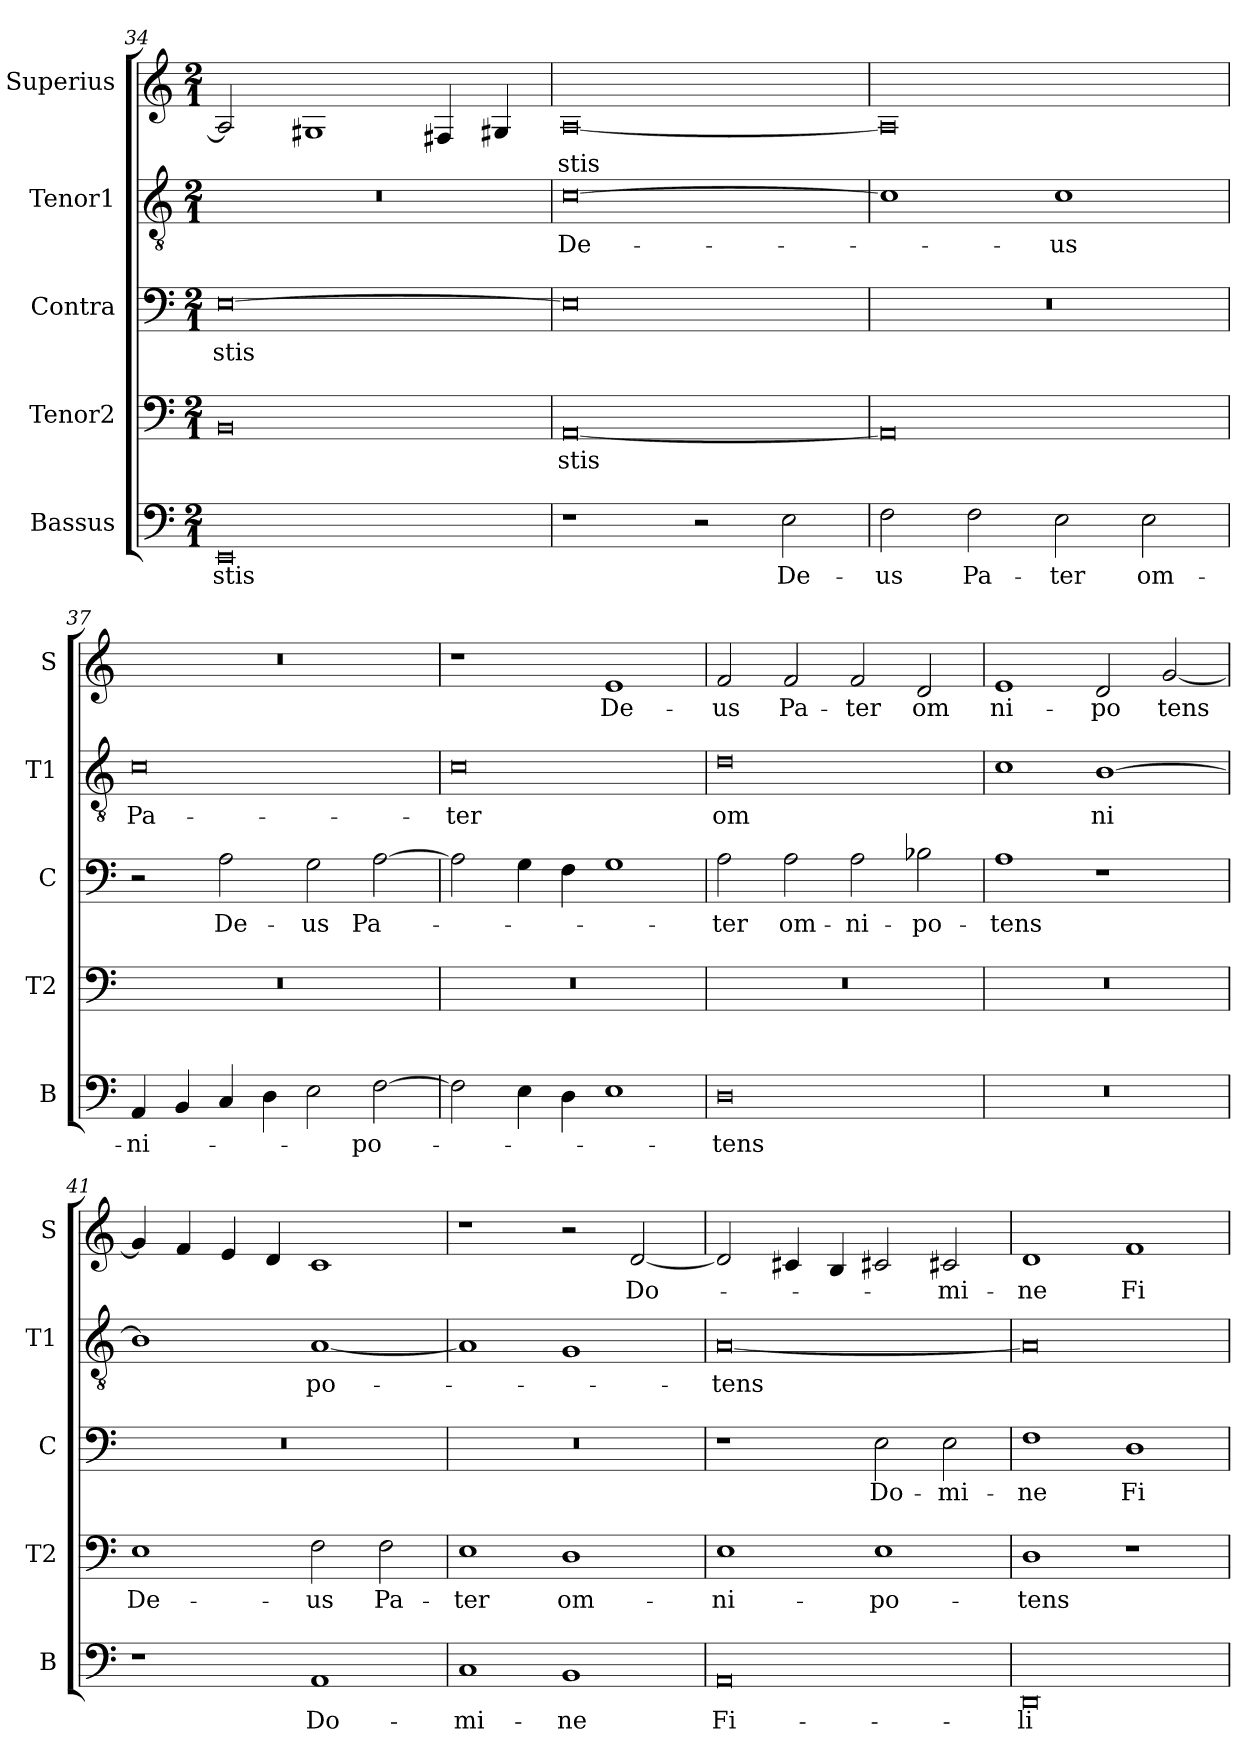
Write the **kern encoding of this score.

**kern	**text	**kern	**text	**kern	**text	**kern	**text	**kern	**text
*part5	*part5	*part4	*part4	*part3	*part3	*part2	*part2	*part1	*part1
*staff5	*staff5	*staff4	*staff4	*staff3	*staff3	*staff2	*staff2	*staff1	*staff1
*I"Bassus	*	*I"Tenor2	*	*I"Contra	*	*I"Tenor1	*	*I"Superius	*
*I'B	*	*I'T2	*	*I'C	*	*I'T1	*	*I'S	*
*clefF4	*	*clefF4	*	*clefF4	*	*clefGv2	*	*clefG2	*
*k[]	*	*k[]	*	*k[]	*	*k[]	*	*k[]	*
*M2/1	*	*M2/1	*	*M2/1	*	*M2/1	*	*M2/1	*
=34	=34	=34	=34	=34	=34	=34	=34	=34	=34
0EE	-stis	0BB	.	[0E	-stis	0r	.	2A/]	.
.	.	.	.	.	.	.	.	1G#X	.
.	.	.	.	.	.	.	.	4F#X/	.
.	.	.	.	.	.	.	.	4G#X/	.
=35	=35	=35	=35	=35	=35	=35	=35	=35	=35
1r	.	[0AA	-stis	0E]	.	[0c	De-	[0A	-stis
2r	.	.	.	.	.	.	.	.	.
2E\	De-	.	.	.	.	.	.	.	.
=36	=36	=36	=36	=36	=36	=36	=36	=36	=36
2F\	-us	0AA]	.	0r	.	1c]	.	0A]	.
2F\	Pa-	.	.	.	.	.	.	.	.
2E\	-ter	.	.	.	.	1c	-us	.	.
2E\	om-	.	.	.	.	.	.	.	.
=37	=37	=37	=37	=37	=37	=37	=37	=37	=37
4AA/	-ni-	0r	.	2r	.	0c	Pa-	0r	.
4BB/	.	.	.	.	.	.	.	.	.
4C/	.	.	.	2A\	De-	.	.	.	.
4D\	.	.	.	.	.	.	.	.	.
2E\	.	.	.	2G\	-us	.	.	.	.
[2F\	-po-	.	.	[2A\	Pa-	.	.	.	.
=38	=38	=38	=38	=38	=38	=38	=38	=38	=38
2F\]	.	0r	.	2A\]	.	0c	-ter	1r	.
4E\	.	.	.	4G\	.	.	.	.	.
4D\	.	.	.	4F\	.	.	.	.	.
1E	.	.	.	1G	.	.	.	1e	De-
=39	=39	=39	=39	=39	=39	=39	=39	=39	=39
0D	-tens	0r	.	2A\	-ter	0d	om	2f/	-us
.	.	.	.	2A\	om-	.	.	2f/	Pa-
.	.	.	.	2A\	-ni-	.	.	2f/	-ter
.	.	.	.	2B-X\	-po-	.	.	2d/	om
=40	=40	=40	=40	=40	=40	=40	=40	=40	=40
0r	.	0r	.	1A	-tens	1c	.	1e	ni-
.	.	.	.	1r	.	[1B	ni	2d/	-po
.	.	.	.	.	.	.	.	[2g/	tens
=41	=41	=41	=41	=41	=41	=41	=41	=41	=41
1r	.	1E	De-	0r	.	1B]	.	4g/]	.
.	.	.	.	.	.	.	.	4f/	.
.	.	.	.	.	.	.	.	4e/	.
.	.	.	.	.	.	.	.	4d/	.
1AA	Do-	2F\	-us	.	.	[1A	po-	1c	.
.	.	2F\	Pa-	.	.	.	.	.	.
=42	=42	=42	=42	=42	=42	=42	=42	=42	=42
1C	-mi-	1E	-ter	0r	.	1A]	.	1r	.
1BB	-ne	1D	om-	.	.	1G	.	2r	.
.	.	.	.	.	.	.	.	[2d/	Do-
=43	=43	=43	=43	=43	=43	=43	=43	=43	=43
0AA	Fi-	1E	-ni-	1r	.	[0A	-tens	2d/]	.
.	.	.	.	.	.	.	.	4c#X/	.
.	.	.	.	.	.	.	.	4B/	.
.	.	1E	-po-	2E\	Do-	.	.	2c#X/	.
.	.	.	.	2E\	-mi-	.	.	2c#X/	-mi-
=44	=44	=44	=44	=44	=44	=44	=44	=44	=44
0DD	-li	1D	-tens	1F	-ne	0A]	.	1d	-ne
.	.	1r	.	1D	Fi-	.	.	1f	Fi-
=	=	=	=	=	=	=	=	=	=
*-	*-	*-	*-	*-	*-	*-	*-	*-	*-
